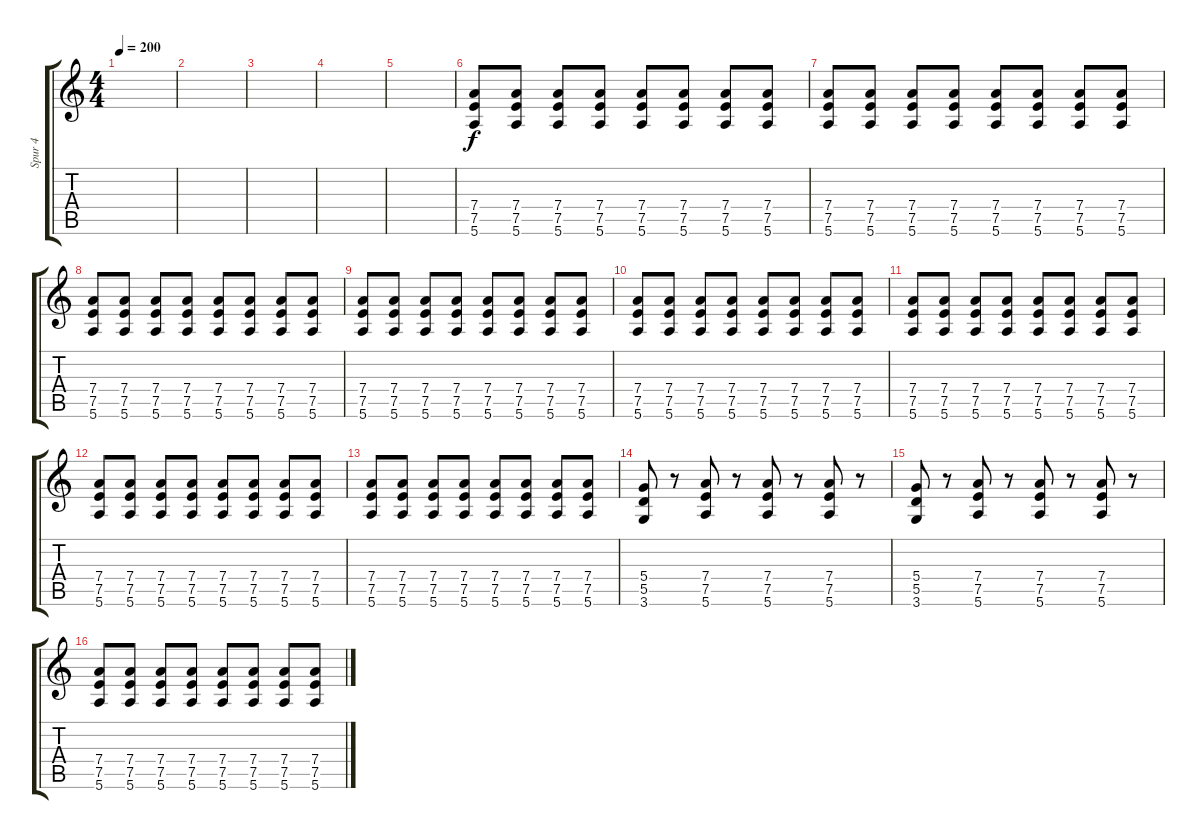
\track ("Spur 4" "Spur 4") {instrument overdrivenguitar}
\staff {score tabs}
\tuning (E4 B3 G3 D3 A2 E2) {hide}
\ts (4 4)
\tempo 200
\clef g2
\ks c
|
|
|
|
|
(7.4 7.5 5.6).8 (7.4 7.5 5.6).8 (7.4 7.5 5.6).8 (7.4 7.5 5.6).8 (7.4 7.5 5.6).8 (7.4 7.5 5.6).8 (7.4 7.5 5.6).8 (7.4 7.5 5.6).8 |
(7.4 7.5 5.6).8 (7.4 7.5 5.6).8 (7.4 7.5 5.6).8 (7.4 7.5 5.6).8 (7.4 7.5 5.6).8 (7.4 7.5 5.6).8 (7.4 7.5 5.6).8 (7.4 7.5 5.6).8 |
(7.4 7.5 5.6).8 (7.4 7.5 5.6).8 (7.4 7.5 5.6).8 (7.4 7.5 5.6).8 (7.4 7.5 5.6).8 (7.4 7.5 5.6).8 (7.4 7.5 5.6).8 (7.4 7.5 5.6).8 |
(7.4 7.5 5.6).8 (7.4 7.5 5.6).8 (7.4 7.5 5.6).8 (7.4 7.5 5.6).8 (7.4 7.5 5.6).8 (7.4 7.5 5.6).8 (7.4 7.5 5.6).8 (7.4 7.5 5.6).8 |
(7.4 7.5 5.6).8 (7.4 7.5 5.6).8 (7.4 7.5 5.6).8 (7.4 7.5 5.6).8 (7.4 7.5 5.6).8 (7.4 7.5 5.6).8 (7.4 7.5 5.6).8 (7.4 7.5 5.6).8 |
(7.4 7.5 5.6).8 (7.4 7.5 5.6).8 (7.4 7.5 5.6).8 (7.4 7.5 5.6).8 (7.4 7.5 5.6).8 (7.4 7.5 5.6).8 (7.4 7.5 5.6).8 (7.4 7.5 5.6).8 |
(7.4 7.5 5.6).8 (7.4 7.5 5.6).8 (7.4 7.5 5.6).8 (7.4 7.5 5.6).8 (7.4 7.5 5.6).8 (7.4 7.5 5.6).8 (7.4 7.5 5.6).8 (7.4 7.5 5.6).8 |
(7.4 7.5 5.6).8 (7.4 7.5 5.6).8 (7.4 7.5 5.6).8 (7.4 7.5 5.6).8 (7.4 7.5 5.6).8 (7.4 7.5 5.6).8 (7.4 7.5 5.6).8 (7.4 7.5 5.6).8 |
(5.4 5.5 3.6).8 r.8 (7.4 7.5 5.6).8 r.8 (7.4 7.5 5.6).8 r.8 (7.4 7.5 5.6).8 r.8 |
(5.4 5.5 3.6).8 r.8 (7.4 7.5 5.6).8 r.8 (7.4 7.5 5.6).8 r.8 (7.4 7.5 5.6).8 r.8 |
(7.4 7.5 5.6).8 (7.4 7.5 5.6).8 (7.4 7.5 5.6).8 (7.4 7.5 5.6).8 (7.4 7.5 5.6).8 (7.4 7.5 5.6).8 (7.4 7.5 5.6).8 (7.4 7.5 5.6).8
